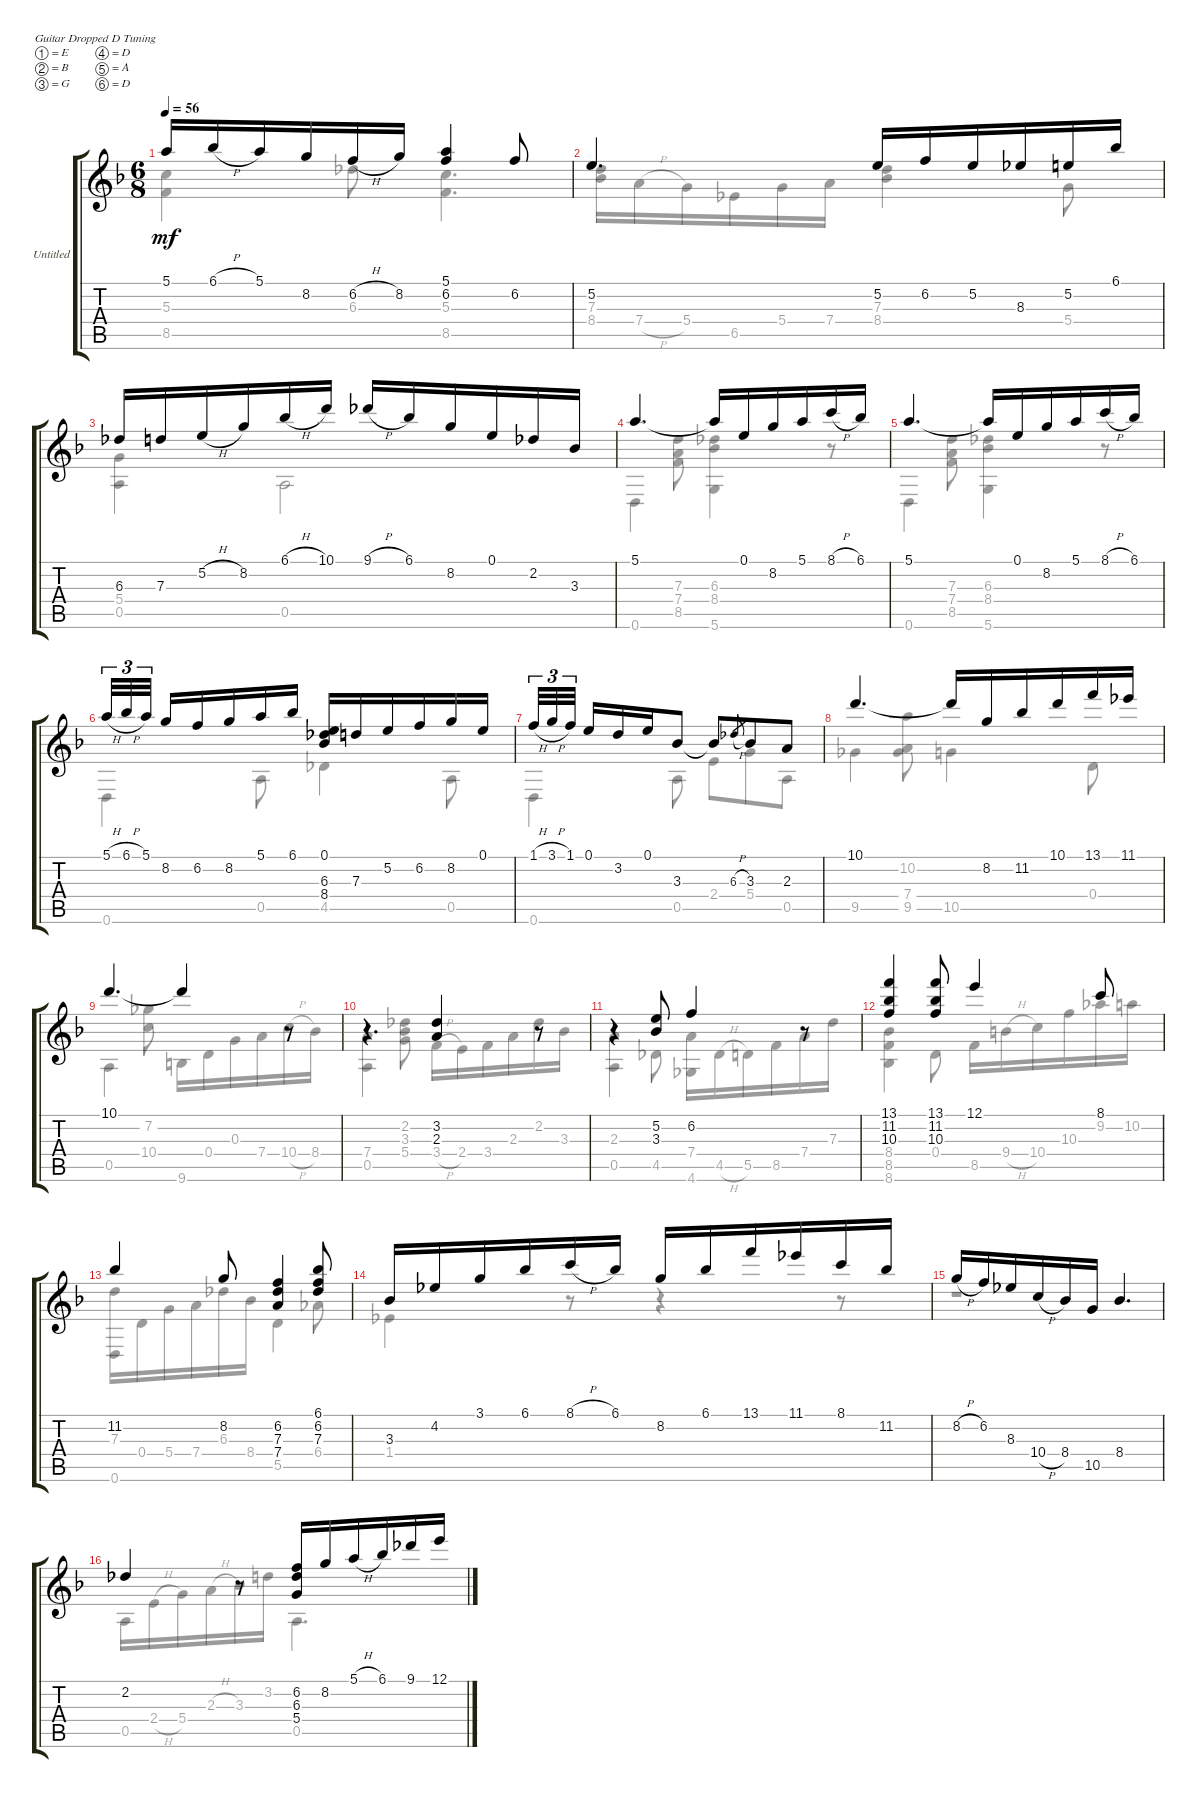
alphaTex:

\bracketExtendMode groupsimilarinstruments
\firstSystemTrackNameOrientation horizontal
\otherSystemsTrackNameOrientation horizontal
\track ("Untitled" "Untitled") {instrument acousticguitarnylon}
\staff {score tabs}
\tuning (E4 B3 G3 D3 A2 D2)
\voice
\ts (6 8)
\tempo 56
\clef g2
\ks dminor
5.1.16{dy mf} 6.1{h}.16 5.1.16 8.2.16 6.2{h}.16 8.2.16 (5.1 6.2).4 6.2.8 |
5.2.4{d} 5.2.16 6.2.16 5.2.16 8.3.16 5.2.16 6.1.16 |
6.3.16 7.3.16 5.2{h}.16 8.2.16 6.1{h}.16 10.1.16 9.1{h}.16 6.1.16 8.2.16 0.1.16 2.2.16 3.3.16 |
5.1.4{d} 5.1{t}.16 0.1.16 8.2.16 5.1.16 8.1{h}.16 6.1.16 |
5.1.4{d} 5.1{t}.16 0.1.16 8.2.16 5.1.16 8.1{h}.16 6.1.16 |
5.1{h}.32{tu (3 2)} 6.1{h}.32{tu (3 2)} 5.1.32{tu (3 2)} 8.2.16 6.2.16 8.2.16 5.1.16 6.1.16 (0.1 6.3 8.4).16 7.3.16 5.2.16 6.2.16 8.2.16 0.1.16 |
1.1{h}.32{tu (3 2)} 3.1{h}.32{tu (3 2)} 1.1.32{tu (3 2)} 0.1.16 3.2.16 0.1.16 3.3.8 3.3{t}.8 6.3{h}.8{gr} 3.3.8 2.3.8 |
10.1.4{d} 10.1{t}.16 8.2.16 11.2.16 10.1.16 13.1.16 11.1.16 |
10.1.4{d} 10.1{t}.4 r.8 |
r.4{d} (3.2 2.3).4 r.8 |
r.4 (5.2 3.3).8 6.2.4 r.8 |
(13.1 11.2 10.3).4 (13.1 11.2 10.3).8 12.1.4 8.1.8 |
11.2.4 8.2.8 (6.2 7.3 7.4).4 (6.1 6.2 7.3).8 |
3.3.16 4.2.16 3.1.16 6.1.16 8.1{h}.16 6.1.16 8.2.16 6.1.16 13.1.16 11.1.16 8.1.16 11.2.16 |
8.2{h}.16 6.2.16 8.3.16 10.4{h}.16 8.4.16 10.5.16 8.4.4{d} |
2.2.4 r.8 (6.2 6.3 5.4).16 8.2.16 5.1{h}.16 6.1.16 9.1.16 12.1.16
\voice
\clef g2
\ottava regular
\simile none
\ks dminor
(5.3 8.5).4{dy mf} 6.3.8 (5.3 8.5).4{d} |
(7.3 8.4).16 7.4{h}.16 5.4.16 6.5.16 5.4.16 7.4.16 (7.3 8.4).4 5.4.8 |
(5.4 0.5).4 0.5.2 |
0.6.4 (7.3 7.4 8.5).8 (6.3 8.4 5.6).4 r.8 |
0.6.4 (7.3 7.4 8.5).8 (6.3 8.4 5.6).4 r.8 |
0.6.4 0.5.8 4.5.4 0.5.8 |
0.6.4 0.5.8 2.4.8 5.4.8 0.5.8 |
9.5.4 (10.2 7.4 9.5).8 10.5.4 0.4.8 |
0.5.4 (7.2 10.4).8 9.6.16 0.4.16 0.3.16 7.4.16 10.4{h}.16 8.4.16 |
(7.4 0.5).4 (2.2 3.3 5.4).8 3.4{h}.16 2.4.16 3.4.16 2.3.16 2.2.16 3.3.16 |
(2.3 0.5).4 4.5.8 (7.4 4.6).16 4.5{h}.16 5.5.16 8.5.16 7.4.16 7.3.16 |
(8.4 8.5 8.6).4 0.4.8 8.5.16 9.4{h}.16 10.4.16 10.3.16 9.2.16 10.2.16 |
(7.3 0.6).16 0.4.16 5.4.16 7.4.16 6.3.16 8.4.16 5.5.4 6.4.8 |
1.4.4 r.8 r.4 r.8 |
r.1 |
0.5.16 2.4{h}.16 5.4.16 2.3{h}.16 3.3.16 3.2.16 0.5.4{d}
